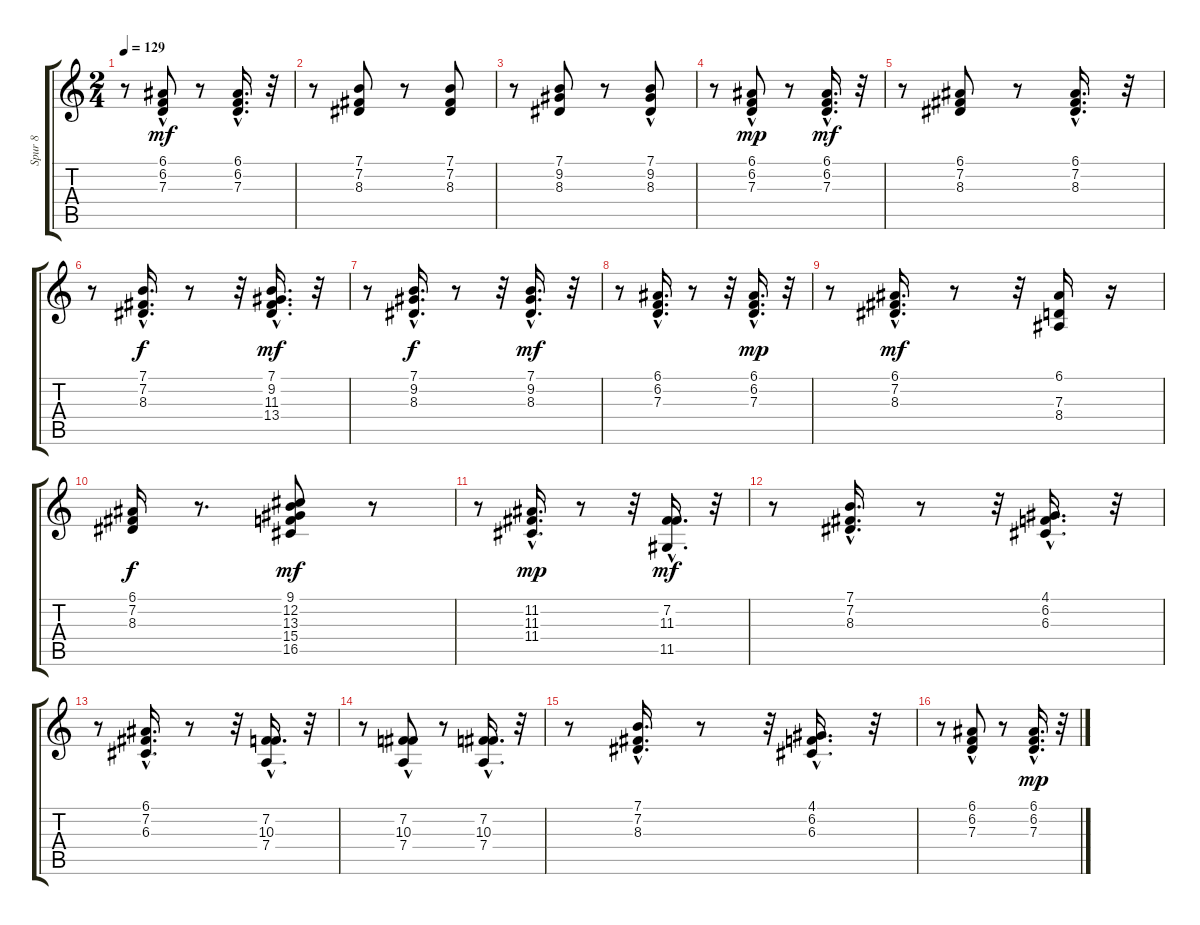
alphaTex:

\track ("Spur 8" "Spur 8") {instrument accordion}
\staff {score tabs}
\tuning (E4 B3 G3 D3 A2 E2) {hide}
\ts (2 4)
\tempo 129
\clef g2
\ks c
r.8{dy mf} (6.1 6.2{hac} 7.3).8 r.8 (6.1{hac} 6.2{hac} 7.3{hac}).16{d} r.32 |
r.8 (7.1 7.2 8.3).8 r.8 (7.1 7.2 8.3).8 |
r.8 (7.1 9.2 8.3).8 r.8 (7.1{hac} 9.2{hac} 8.3).8 |
r.8 (6.1 6.2{hac} 7.3).8{dy mp} r.8 (6.1{hac} 6.2{hac} 7.3{hac}).16{d dy mf} r.32 |
r.8 (6.1 7.2 8.3).8 r.8 (6.1{hac} 7.2{hac} 8.3{hac}).16{d} r.32 |
r.8 (7.1{hac} 7.2{hac} 8.3{hac}).16{d dy f} r.8 r.32 (7.1{hac} 9.2 11.3{hac} 13.4{hac}).16{d dy mf} r.32 |
r.8 (7.1{hac} 9.2 8.3{hac}).16{d dy f} r.8 r.32 (7.1 9.2{hac} 8.3{hac}).16{d dy mf} r.32 |
r.8 (6.1{hac} 6.2{hac} 7.3{hac}).16{d} r.8 r.32 (6.1 6.2 7.3{hac}).16{d dy mp} r.32 |
r.8 (6.1{hac} 7.2{hac} 8.3{hac}).16{d dy mf} r.8 r.32 (6.1 7.3 8.4).16 r.16 |
(6.1 7.2 8.3).16{dy f} r.8{d} (9.1 12.2 13.3 15.4 16.5).8{dy mf} r.8 |
r.8 (11.2{hac} 11.3{hac} 11.4{hac}).16{d dy mp} r.8 r.32 (7.2{hac} 11.3{hac} 11.5{hac}).16{d dy mf} r.32 |
r.8 (7.1{hac} 7.2{hac} 8.3{hac}).16{d} r.8 r.32 (4.1{hac} 6.2{hac} 6.3{hac}).16{d} r.32 |
r.8 (6.1{hac} 7.2{hac} 6.3{hac}).16{d} r.8 r.32 (7.2{hac} 10.3{hac} 7.4{hac}).16{d} r.32 |
r.8 (7.2 10.3{hac} 7.4).8 r.8 (7.2{hac} 10.3{hac} 7.4{hac}).16{d} r.32 |
r.8 (7.1{hac} 7.2{hac} 8.3{hac}).16{d} r.8 r.32 (4.1{hac} 6.2{hac} 6.3{hac}).16{d} r.32 |
r.8 (6.1 6.2{hac} 7.3{hac}).8 r.8 (6.1{hac} 6.2{hac} 7.3{hac}).16{d dy mp} r.32
